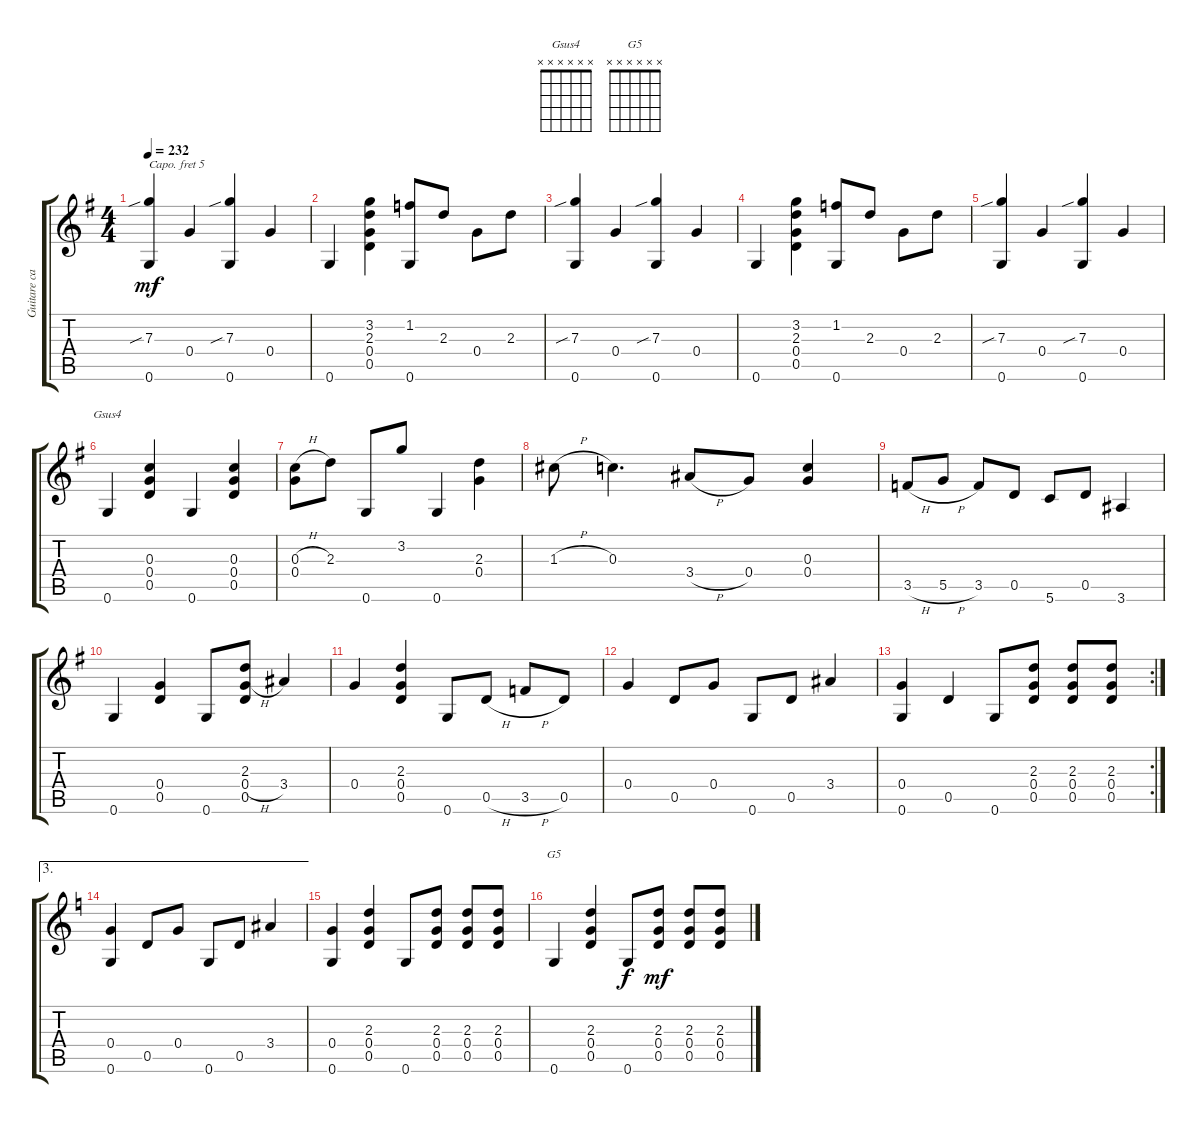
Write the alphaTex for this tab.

\track ("Guitare capo 5 dropped D" "Guitare ca") {instrument acousticguitarsteel}
\staff {score tabs}
\capo 5
\tuning (E4 B3 G3 D3 A2 D2) {hide}
\chord ("Gsus4" x x x x x x)
\chord ("G5" x x x x x x)
\ts (4 4)
\tempo 232
\clef g2
\ks g
(7.3{sib} 0.6).4{dy mf} 0.4.4 (7.3{sib} 0.6).4 0.4.4 |
0.6.4 (3.2 2.3 0.4 0.5).4 (1.2 0.6).8 2.3.8 0.4.8 2.3.8 |
(7.3{sib} 0.6).4 0.4.4 (7.3{sib} 0.6).4 0.4.4 |
0.6.4 (3.2 2.3 0.4 0.5).4 (1.2 0.6).8 2.3.8 0.4.8 2.3.8 |
(7.3{sib} 0.6).4 0.4.4 (7.3{sib} 0.6).4 0.4.4 |
0.6.4{ch "Gsus4"} (0.3 0.4 0.5).4 0.6.4 (0.3 0.4 0.5).4 |
(0.3{h} 0.4).8 2.3.8 0.6.8 3.2.8 0.6.4 (2.3 0.4).4 |
1.3{h}.8 0.3.4{d} 3.4{h}.8 0.4.8 (0.3 0.4).4 |
3.5{h}.8 5.5{h}.8 3.5.8 0.5.8 5.6.8 0.5.8 3.6.4 |
0.6.4 (0.4 0.5).4 0.6.8 (2.3 0.4{h} 0.5).8 3.4.4 |
0.4.4 (2.3 0.4 0.5).4 0.6.8 0.5{h}.8 3.5{h}.8 0.5.8 |
0.4.4 0.5.8 0.4.8 0.6.8 0.5.8 3.4.4 |
\rc 2
(0.4 0.6).4 0.5.4 0.6.8 (2.3 0.4 0.5).8 (2.3 0.4 0.5).8 (2.3 0.4 0.5).8 |
\ae 3
\ks c
(0.4 0.6).4 0.5.8 0.4.8 0.6.8 0.5.8 3.4.4 |
(0.4 0.6).4 (2.3 0.4 0.5).4 0.6.8 (2.3 0.4 0.5).8 (2.3 0.4 0.5).8 (2.3 0.4 0.5).8 |
0.6.4{ch "G5"} (2.3 0.4 0.5).4 0.6.8{dy f} (2.3 0.4 0.5).8{dy mf} (2.3 0.4 0.5).8 (2.3 0.4 0.5).8
